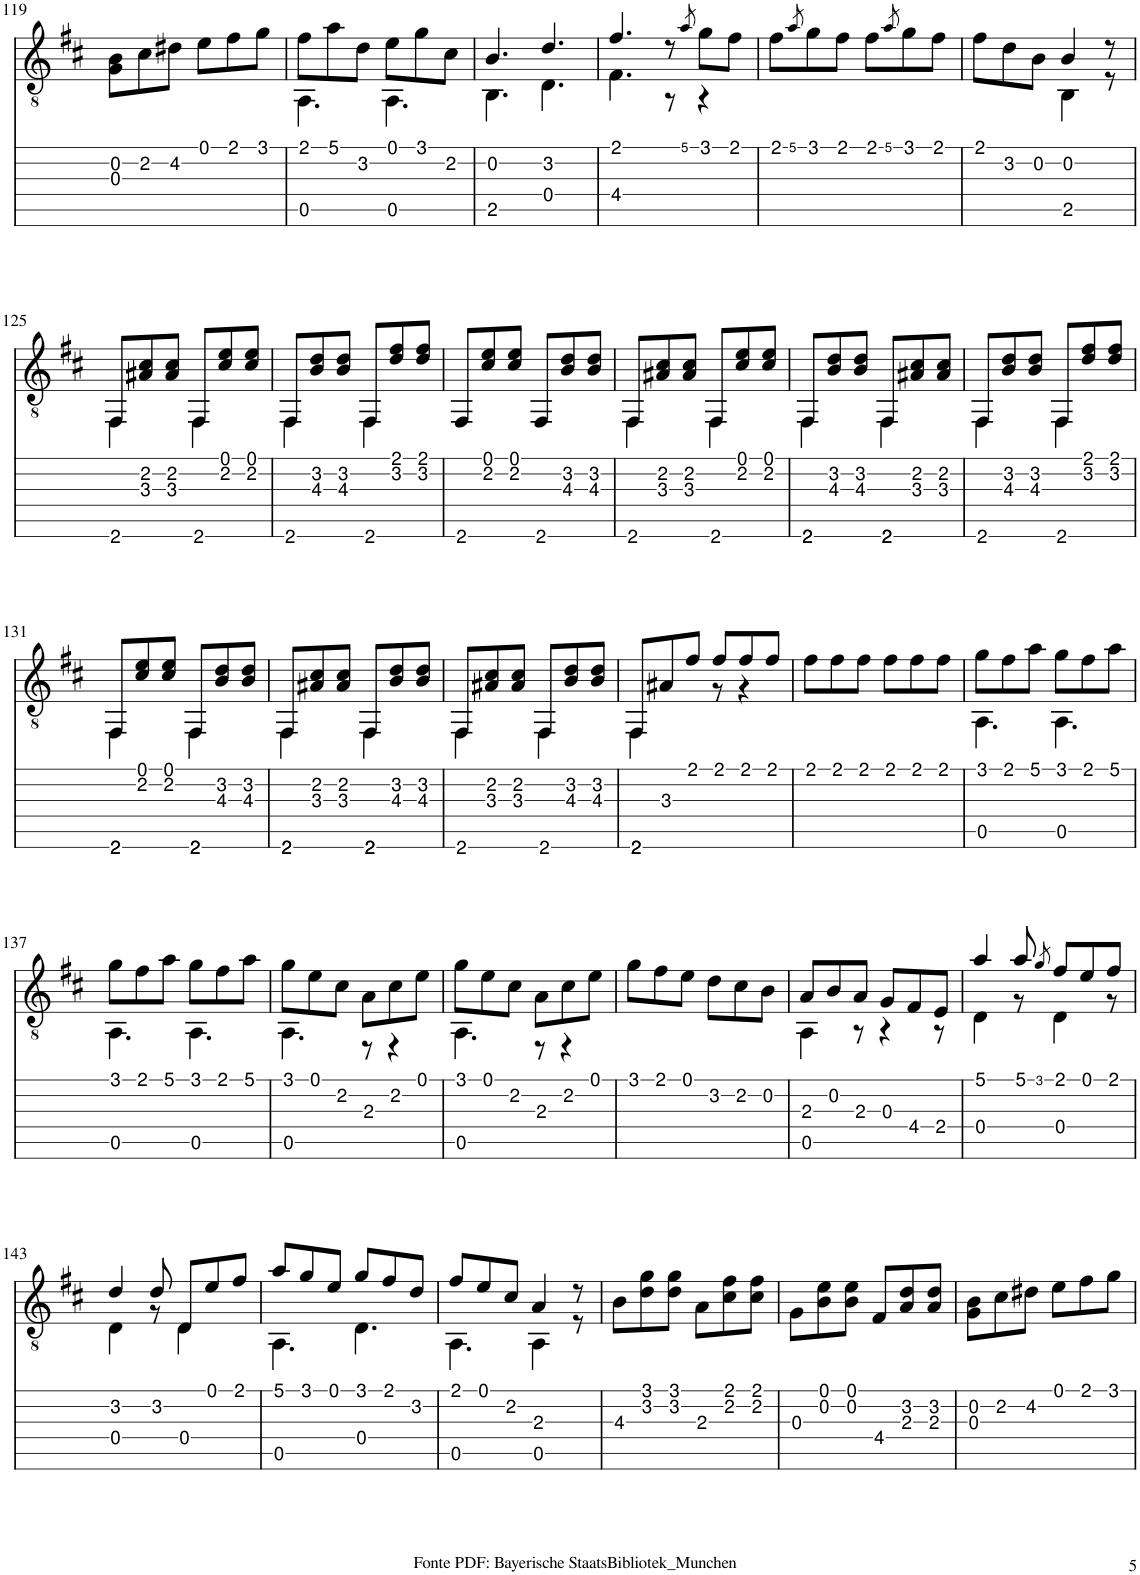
**kern	**kern
*part1	*part1
*staff2	*staff1
*I"Guitar	*
*I'Guit.	*
!!LO:PB:g=z
*	*clefGv2
*k[f#c#]	*k[f#c#]
*M6/8	*M6/8
=119	=119
8G\ 8B\L	8G\ 8B\L
8c#	8c#\
8d#XJ	8d#X\J
8eL	8e\L
8f#	8f#\
8gJ	8g\J
=120	=120
*^	*^
8f#L	4.AA	8f#\L	4.AA\
8a	.	8a\	.
8dJ	.	8d\J	.
8eL	4.AA	8e\L	4.AA\
8g	.	8g\	.
8c#J	.	8c#\J	.
=121	=121	=121	=121
4.B	4.BB	4.B/	4.BB\
4.d	4.D	4.d/	4.D\
=122	=122	=122	=122
4.f#	4.F#	4.f#/	4.F#\
8r	8r	8r	8r
qa	.	8qa/	.
8gL	4r	8g\L	4r
8f#J	.	8f#\J	.
*v	*v	*	*
*	*v	*v
=123	=123
8f#L	8f#\L
qa	8qa/
8g	8g\
8f#J	8f#\J
8f#L	8f#\L
qa	8qa/
8g	8g\
8f#J	8f#\J
=124	=124
*^	*^
8f#L	4.ryy	8f#\L	4.ryy
8d	.	8d\	.
8BJ	.	8B\J	.
4B	4BB	4B/	4BB\
8r	8r	8r	8r
!!LO:LB:g=z	!!
=125	=125	=125	=125
8FF#L	4.FF#	8FF#/L	4.FF#\
8A#X\ 8c#\	.	8A#X/ 8c#/	.
8A#\ 8c#\J	.	8A#/ 8c#/J	.
8FF#L	4.FF#	8FF#/L	4.FF#\
8c#\ 8e\	.	8c#/ 8e/	.
8c#\ 8e\J	.	8c#/ 8e/J	.
=126	=126	=126	=126
8FF#L	4.FF#	8FF#/L	4.FF#\
8B\ 8d\	.	8B/ 8d/	.
8B\ 8d\J	.	8B/ 8d/J	.
8FF#L	4.FF#	8FF#/L	4.FF#\
8d\ 8f#\	.	8d/ 8f#/	.
8d\ 8f#\J	.	8d/ 8f#/J	.
*v	*v	*	*
*	*v	*v
=127	=127
8FF#L	8FF#/L
8c#\ 8e\	8c#/ 8e/
8c#\ 8e\J	8c#/ 8e/J
8FF#L	8FF#/L
8B\ 8d\	8B/ 8d/
8B\ 8d\J	8B/ 8d/J
=128	=128
*^	*^
8FF#L	4.FF#	8FF#/L	4.FF#\
8A#X\ 8c#\	.	8A#X/ 8c#/	.
8A#\ 8c#\J	.	8A#/ 8c#/J	.
8FF#L	4.FF#	8FF#/L	4.FF#\
8c#\ 8e\	.	8c#/ 8e/	.
8c#\ 8e\J	.	8c#/ 8e/J	.
=129	=129	=129	=129
8FF#L	4.FF#	8FF#/L	4.FF#\
8B\ 8d\	.	8B/ 8d/	.
8B\ 8d\J	.	8B/ 8d/J	.
8FF#L	4.FF#	8FF#/L	4.FF#\
8A#\ 8c#\	.	8A#X/ 8c#/	.
8A#\ 8c#\J	.	8A#/ 8c#/J	.
=130	=130	=130	=130
8FF#L	4.FF#	8FF#/L	4.FF#\
8B\ 8d\	.	8B/ 8d/	.
8B\ 8d\J	.	8B/ 8d/J	.
8FF#L	4.FF#	8FF#/L	4.FF#\
8d\ 8f#\	.	8d/ 8f#/	.
8d\ 8f#\J	.	8d/ 8f#/J	.
!!LO:LB:g=z	!!
=131	=131	=131	=131
8FF#L	4.FF#	8FF#/L	4.FF#\
8c#\ 8e\	.	8c#/ 8e/	.
8c#\ 8e\J	.	8c#/ 8e/J	.
8FF#L	4.FF#	8FF#/L	4.FF#\
8B\ 8d\	.	8B/ 8d/	.
8B\ 8d\J	.	8B/ 8d/J	.
=132	=132	=132	=132
8FF#L	4.FF#	8FF#/L	4.FF#\
8A#\ 8c#\	.	8A#X/ 8c#/	.
8A#\ 8c#\J	.	8A#/ 8c#/J	.
8FF#L	4.FF#	8FF#/L	4.FF#\
8B\ 8d\	.	8B/ 8d/	.
8B\ 8d\J	.	8B/ 8d/J	.
=133	=133	=133	=133
8FF#L	4.FF#	8FF#/L	4.FF#\
8A#X\ 8c#\	.	8A#X/ 8c#/	.
8A#\ 8c#\J	.	8A#/ 8c#/J	.
8FF#L	4.FF#	8FF#/L	4.FF#\
8B\ 8d\	.	8B/ 8d/	.
8B\ 8d\J	.	8B/ 8d/J	.
=134	=134	=134	=134
8FF#L	4.FF#	8FF#/L	4.FF#\
8A#	.	8A#X/	.
8f#J	.	8f#/J	.
8f#L	8r	8f#/L	8r
8f#	4r	8f#/	4r
8f#J	.	8f#/J	.
*v	*v	*	*
*	*v	*v
=135	=135
8f#L	8f#\L
8f#	8f#\
8f#J	8f#\J
8f#L	8f#\L
8f#	8f#\
8f#J	8f#\J
=136	=136
*^	*^
8gL	4.AA	8g\L	4.AA\
8f#	.	8f#\	.
8aJ	.	8a\J	.
8gL	4.AA	8g\L	4.AA\
8f#	.	8f#\	.
8aJ	.	8a\J	.
!!LO:LB:g=z	!!
=137	=137	=137	=137
8gL	4.AA	8g\L	4.AA\
8f#	.	8f#\	.
8aJ	.	8a\J	.
8gL	4.AA	8g\L	4.AA\
8f#	.	8f#\	.
8aJ	.	8a\J	.
=138	=138	=138	=138
8gL	4.AA	8g\L	4.AA\
8e	.	8e\	.
8c#J	.	8c#\J	.
8AL	8r	8A\L	8r
8c#	4r	8c#\	4r
8eJ	.	8e\J	.
=139	=139	=139	=139
8gL	4.AA	8g\L	4.AA\
8e	.	8e\	.
8c#J	.	8c#\J	.
8AL	8r	8A\L	8r
8c#	4r	8c#\	4r
8eJ	.	8e\J	.
*v	*v	*	*
*	*v	*v
=140	=140
8gL	8g\L
8f#	8f#\
8eJ	8e\J
8dL	8d\L
8c#	8c#\
8BJ	8B\J
=141	=141
*^	*^
8AL	4AA	8A/L	4AA\
8B	.	8B/	.
8AJ	8r	8A/J	8r
8GL	4r	8G/L	4r
8F#	.	8F#/	.
8EJ	8r	8E/J	8r
=142	=142	=142	=142
4a	4D	4a/	4D\
8a	8r	8a/	8r
qg	.	8qg/	.
8f#L	4D	8f#/L	4D\
8e	.	8e/	.
8f#J	8r	8f#/J	8r
!!LO:LB:g=z	!!
=143	=143	=143	=143
4d	4D	4d/	4D\
8d	8r	8d/	8r
8DL	4.D	8D/L	4.D\
8e	.	8e/	.
8f#J	.	8f#/J	.
=144	=144	=144	=144
8aL	4.AA	8a/L	4.AA\
8g	.	8g/	.
8eJ	.	8e/J	.
8gL	4.D	8g/L	4.D\
8f#	.	8f#/	.
8dJ	.	8d/J	.
=145	=145	=145	=145
8f#L	4.AA	8f#/L	4.AA\
8e	.	8e/	.
8c#J	.	8c#/J	.
4A	4AA	4A/	4AA\
8r	8r	8r	8r
*v	*v	*	*
*	*v	*v
=146	=146
8BL	8B\L
8d\ 8g\	8d\ 8g\
8d\ 8g\J	8d\ 8g\J
8AL	8A\L
8c#\ 8f#\	8c#\ 8f#\
8c#\ 8f#\J	8c#\ 8f#\J
=147	=147
8GL	8G\L
8B\ 8e\	8B\ 8e\
8B\ 8e\J	8B\ 8e\J
8F#L	8F#/L
8A\ 8d\	8A/ 8d/
8A\ 8d\J	8A/ 8d/J
=148	=148
8G\ 8B\L	8G\ 8B\L
8c#	8c#\
8d#J	8d#X\J
8eL	8e\L
8f#	8f#\
8gJ	8g\J
=	=
*-	*-
